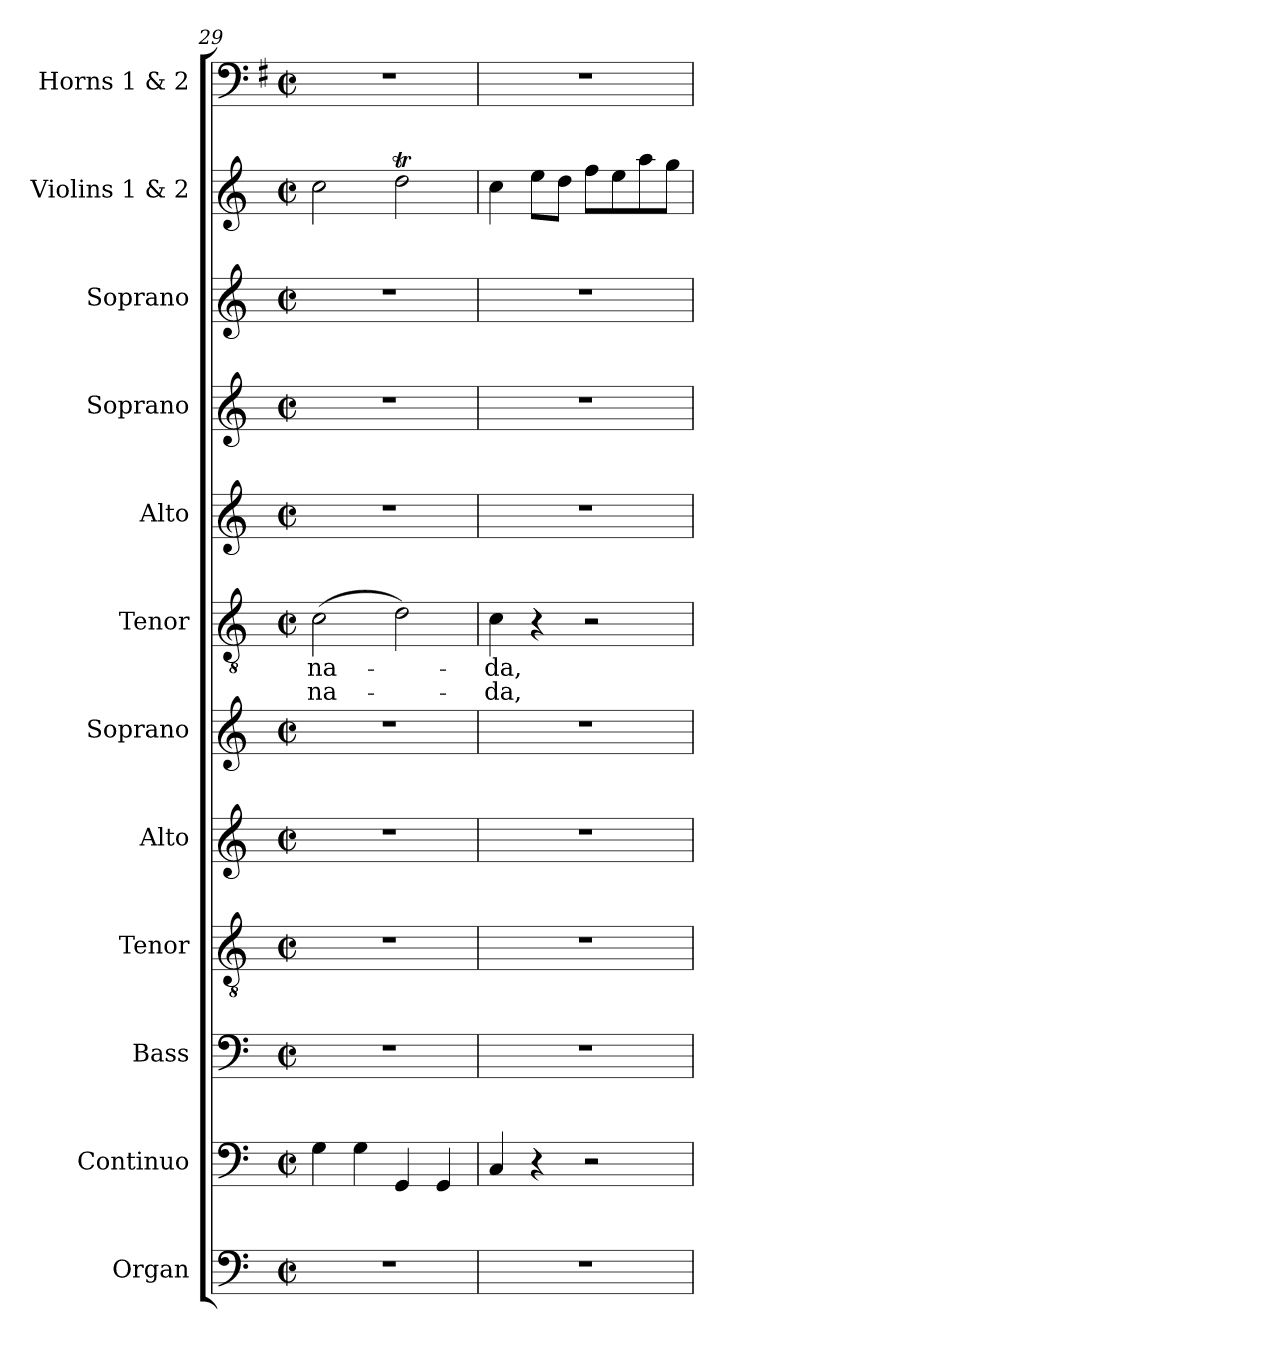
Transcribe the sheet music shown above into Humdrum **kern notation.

**kern	**kern	**kern	**kern	**kern	**kern	**kern	**text	**text	**kern	**kern	**kern	**kern	**kern
*part12	*part11	*part10	*part9	*part8	*part7	*part6	*part6	*part6	*part5	*part4	*part3	*part2	*part1
*staff12	*staff11	*staff10	*staff9	*staff8	*staff7	*staff6	*staff6	*staff6	*staff5	*staff4	*staff3	*staff2	*staff1
*I"Organ	*I"Continuo	*I"Bass	*I"Tenor	*I"Alto	*I"Soprano	*I"Tenor	*	*	*I"Alto	*I"Soprano	*I"Soprano	*I"Violins 1 & 2	*I"Horns 1 & 2
*I'Org.	*I'Cont.	*I'B.	*I'T.	*I'A.	*I'S.	*I'T.	*	*	*I'A.	*I'S.	*I'S.	*I'Vlns	*I'Hns.
!!LO:LB:g=z
*clefF4	*clefF4	*clefF4	*clefGv2	*clefG2	*clefG2	*clefGv2	*	*	*clefG2	*clefG2	*clefG2	*clefG2	*clefF4
*	*	*	*ITrd7c12	*	*	*ITrd7c12	*	*	*	*	*	*	*ITrd4c7
*k[]	*k[]	*k[]	*k[]	*k[]	*k[]	*k[]	*	*	*k[]	*k[]	*k[]	*k[]	*k[]
*C:	*C:	*C:	*C:	*C:	*C:	*C:	*	*	*C:	*C:	*C:	*C:	*C:
*M2/2	*M2/2	*M2/2	*M2/2	*M2/2	*M2/2	*M2/2	*	*	*M2/2	*M2/2	*M2/2	*M2/2	*M2/2
*met(c|)	*met(c|)	*met(c|)	*met(c|)	*met(c|)	*met(c|)	*met(c|)	*	*	*met(c|)	*met(c|)	*met(c|)	*met(c|)	*met(c|)
=29	=29	=29	=29	=29	=29	=29	=29	=29	=29	=29	=29	=29	=29
!	!	!	!	!	!	!	!LO:LY:b:color=#000000	!LO:LY:b:color=#000000	!	!	!	!	!
1r	4Gi\	1r	1r	1r	1r	(2Ci\	-na-	-na-	1r	1r	1r	2cci\	1r
.	4Gi\	.	.	.	.	.	.	.	.	.	.	.	.
.	4GGi/	.	.	.	.	2Di\)	.	.	.	.	.	2ddTi\	.
.	4GGi/	.	.	.	.	.	.	.	.	.	.	.	.
=30	=30	=30	=30	=30	=30	=30	=30	=30	=30	=30	=30	=30	=30
!	!	!	!	!	!	!	!LO:LY:b:color=#000000	!LO:LY:b:color=#000000	!	!	!	!	!
1r	4Ci/	1r	1r	1r	1r	4Ci\	-da,	-da,	1r	1r	1r	4cci\	1r
.	4r	.	.	.	.	4r	.	.	.	.	.	8eei\L	.
.	.	.	.	.	.	.	.	.	.	.	.	8ddi\J	.
.	2r	.	.	.	.	2r	.	.	.	.	.	8ffi\L	.
.	.	.	.	.	.	.	.	.	.	.	.	8eei\	.
.	.	.	.	.	.	.	.	.	.	.	.	8aai\	.
.	.	.	.	.	.	.	.	.	.	.	.	8ggi\J	.
=	=	=	=	=	=	=	=	=	=	=	=	=	=
*-	*-	*-	*-	*-	*-	*-	*-	*-	*-	*-	*-	*-	*-
